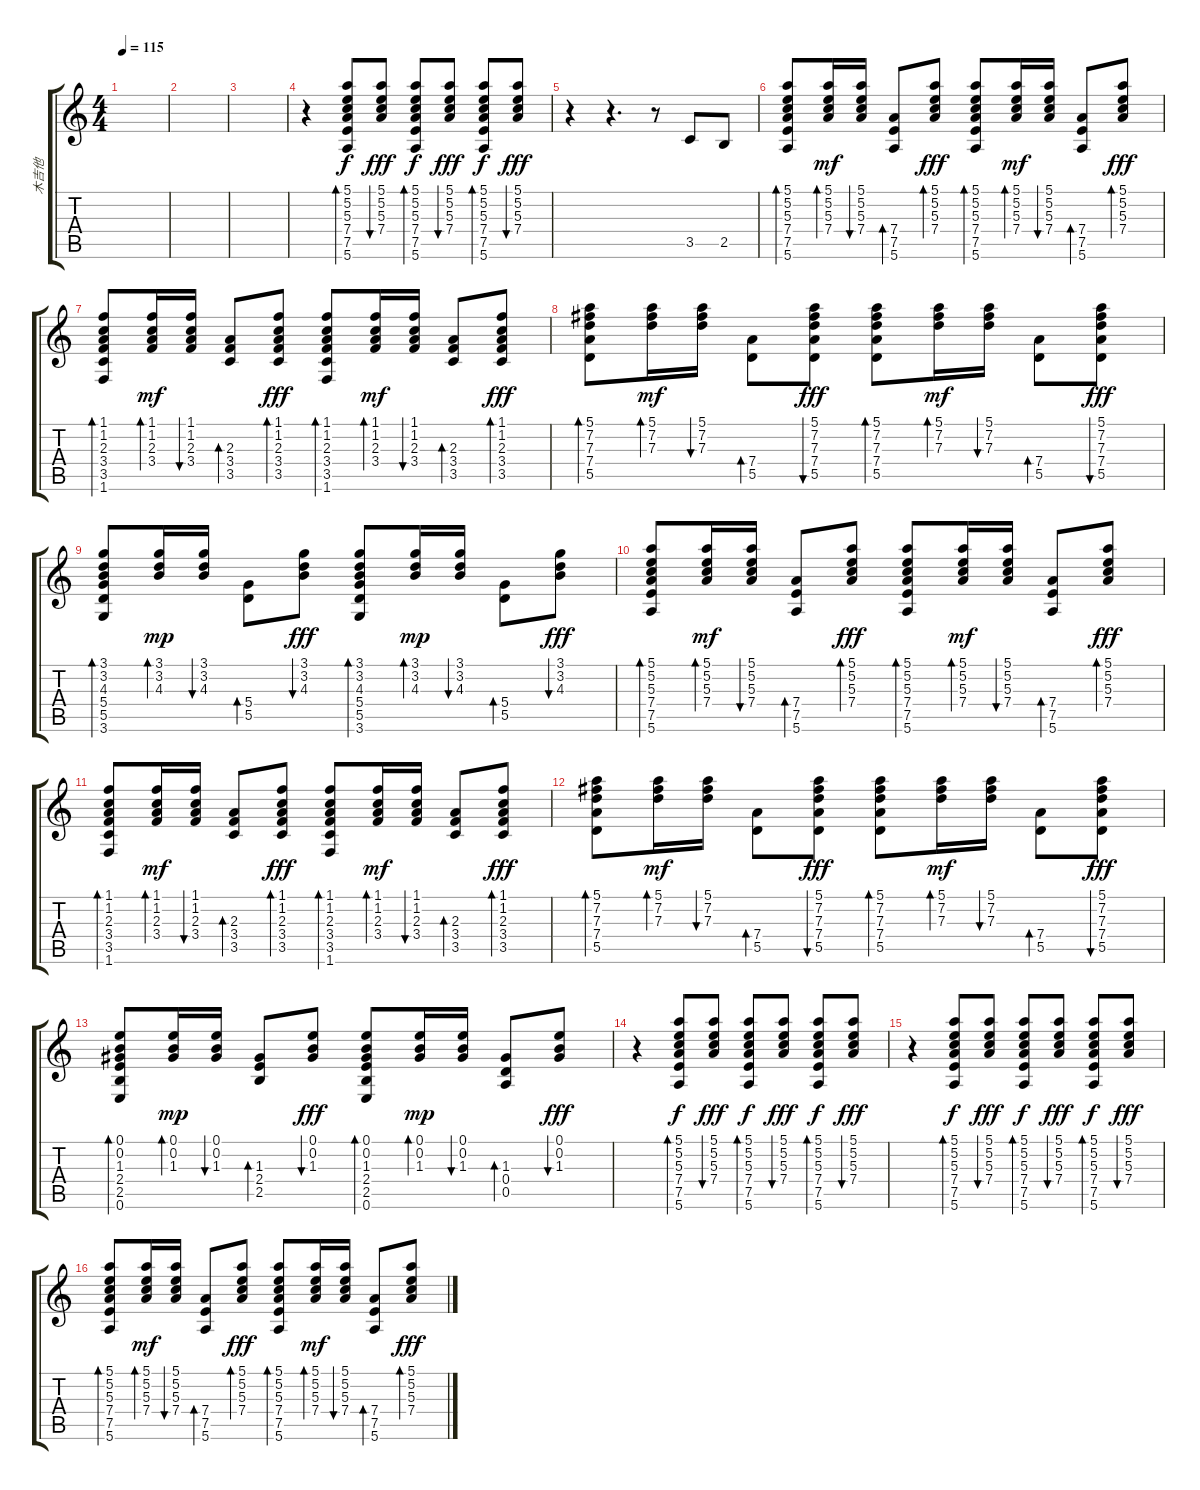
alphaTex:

\track ("木吉他" "木吉他") {instrument acousticguitarsteel}
\staff {score tabs}
\tuning (E4 B3 G3 D3 A2 E2) {hide}
\ts (4 4)
\tempo 115
\clef g2
\ks c
|
|
|
r.4 (5.1 5.2 5.3 7.4 7.5 5.6).8{bd 120 dy f} (5.1 5.2 5.3 7.4).8{bu 120 dy fff} (5.1 5.2 5.3 7.4 7.5 5.6).8{bd 120 dy f} (5.1 5.2 5.3 7.4).8{bu 120 dy fff} (5.1 5.2 5.3 7.4 7.5 5.6).8{bd 120 dy f} (5.1 5.2 5.3 7.4).8{bu 120 dy fff} |
r.4 r.4{d} r.8{volume 16} 3.5.8 2.5.8 |
(5.1 5.2 5.3 7.4 7.5 5.6).8{bd 60} (5.1 5.2 5.3 7.4).16{bd 60 dy mf} (5.1 5.2 5.3 7.4).16{bu 60} (7.4 7.5 5.6).8{bd 60} (5.1 5.2 5.3 7.4).8{bd 60 dy fff} (5.1 5.2 5.3 7.4 7.5 5.6).8{bd 60} (5.1 5.2 5.3 7.4).16{bd 60 dy mf} (5.1 5.2 5.3 7.4).16{bu 60} (7.4 7.5 5.6).8{bd 60} (5.1 5.2 5.3 7.4).8{bd 60 dy fff} |
(1.1 1.2 2.3 3.4 3.5 1.6).8{bd 60} (1.1 1.2 2.3 3.4).16{bd 60 dy mf} (1.1 1.2 2.3 3.4).16{bu 60} (2.3 3.4 3.5).8{bd 60} (1.1 1.2 2.3 3.4 3.5).8{bd 120 dy fff} (1.1 1.2 2.3 3.4 3.5 1.6).8{bd 60} (1.1 1.2 2.3 3.4).16{bd 60 dy mf} (1.1 1.2 2.3 3.4).16{bu 60} (2.3 3.4 3.5).8{bd 60} (1.1 1.2 2.3 3.4 3.5).8{bd 120 dy fff} |
(5.1 7.2 7.3 7.4 5.5).8{bd 60} (5.1 7.2 7.3).16{bd 60 dy mf} (5.1 7.2 7.3).16{bu 60} (7.4 5.5).8{bd 60} (5.1 7.2 7.3 7.4 5.5).8{bu 60 dy fff} (5.1 7.2 7.3 7.4 5.5).8{bd 60} (5.1 7.2 7.3).16{bd 60 dy mf} (5.1 7.2 7.3).16{bu 60} (7.4 5.5).8{bd 60} (5.1 7.2 7.3 7.4 5.5).8{bu 60 dy fff} |
(3.1 3.2 4.3 5.4 5.5 3.6).8{bd 60} (3.1 3.2 4.3).16{bd 60 dy mp} (3.1 3.2 4.3).16{bu 60} (5.4 5.5).8{bd 60} (3.1 3.2 4.3).8{bu 60 dy fff} (3.1 3.2 4.3 5.4 5.5 3.6).8{bd 60} (3.1 3.2 4.3).16{bd 60 dy mp} (3.1 3.2 4.3).16{bu 60} (5.4 5.5).8{bd 60} (3.1 3.2 4.3).8{bu 60 dy fff} |
(5.1 5.2 5.3 7.4 7.5 5.6).8{bd 60} (5.1 5.2 5.3 7.4).16{bd 60 dy mf} (5.1 5.2 5.3 7.4).16{bu 60} (7.4 7.5 5.6).8{bd 60} (5.1 5.2 5.3 7.4).8{bd 60 dy fff} (5.1 5.2 5.3 7.4 7.5 5.6).8{bd 60} (5.1 5.2 5.3 7.4).16{bd 60 dy mf} (5.1 5.2 5.3 7.4).16{bu 60} (7.4 7.5 5.6).8{bd 60} (5.1 5.2 5.3 7.4).8{bd 60 dy fff} |
(1.1 1.2 2.3 3.4 3.5 1.6).8{bd 60} (1.1 1.2 2.3 3.4).16{bd 60 dy mf} (1.1 1.2 2.3 3.4).16{bu 60} (2.3 3.4 3.5).8{bd 60} (1.1 1.2 2.3 3.4 3.5).8{bd 120 dy fff} (1.1 1.2 2.3 3.4 3.5 1.6).8{bd 60} (1.1 1.2 2.3 3.4).16{bd 60 dy mf} (1.1 1.2 2.3 3.4).16{bu 60} (2.3 3.4 3.5).8{bd 60} (1.1 1.2 2.3 3.4 3.5).8{bd 120 dy fff} |
(5.1 7.2 7.3 7.4 5.5).8{bd 60} (5.1 7.2 7.3).16{bd 60 dy mf} (5.1 7.2 7.3).16{bu 60} (7.4 5.5).8{bd 60} (5.1 7.2 7.3 7.4 5.5).8{bu 60 dy fff} (5.1 7.2 7.3 7.4 5.5).8{bd 60} (5.1 7.2 7.3).16{bd 60 dy mf} (5.1 7.2 7.3).16{bu 60} (7.4 5.5).8{bd 60} (5.1 7.2 7.3 7.4 5.5).8{bu 60 dy fff} |
(0.1 0.2 1.3 2.4 2.5 0.6).8{bd 60} (0.1 0.2 1.3).16{bd 60 dy mp} (0.1 0.2 1.3).16{bu 60} (1.3 2.4 2.5).8{bd 60} (0.1 0.2 1.3).8{bu 60 dy fff} (0.1 0.2 1.3 2.4 2.5 0.6).8{bd 60} (0.1 0.2 1.3).16{bd 60 dy mp} (0.1 0.2 1.3).16{bu 60} (1.3 0.4 0.5).8{bd 60} (0.1 0.2 1.3).8{bu 60 dy fff} |
r.4 (5.1 5.2 5.3 7.4 7.5 5.6).8{bd 120 dy f} (5.1 5.2 5.3 7.4).8{bu 120 dy fff} (5.1 5.2 5.3 7.4 7.5 5.6).8{bd 120 dy f} (5.1 5.2 5.3 7.4).8{bu 120 dy fff} (5.1 5.2 5.3 7.4 7.5 5.6).8{bd 120 dy f} (5.1 5.2 5.3 7.4).8{bu 120 dy fff} |
r.4 (5.1 5.2 5.3 7.4 7.5 5.6).8{bd 120 dy f} (5.1 5.2 5.3 7.4).8{bu 120 dy fff} (5.1 5.2 5.3 7.4 7.5 5.6).8{bd 120 dy f} (5.1 5.2 5.3 7.4).8{bu 120 dy fff} (5.1 5.2 5.3 7.4 7.5 5.6).8{bd 120 dy f} (5.1 5.2 5.3 7.4).8{bu 120 dy fff} |
(5.1 5.2 5.3 7.4 7.5 5.6).8{bd 60} (5.1 5.2 5.3 7.4).16{bd 60 dy mf} (5.1 5.2 5.3 7.4).16{bu 60} (7.4 7.5 5.6).8{bd 60} (5.1 5.2 5.3 7.4).8{bd 60 dy fff} (5.1 5.2 5.3 7.4 7.5 5.6).8{bd 60} (5.1 5.2 5.3 7.4).16{bd 60 dy mf} (5.1 5.2 5.3 7.4).16{bu 60} (7.4 7.5 5.6).8{bd 60} (5.1 5.2 5.3 7.4).8{bd 60 dy fff}
